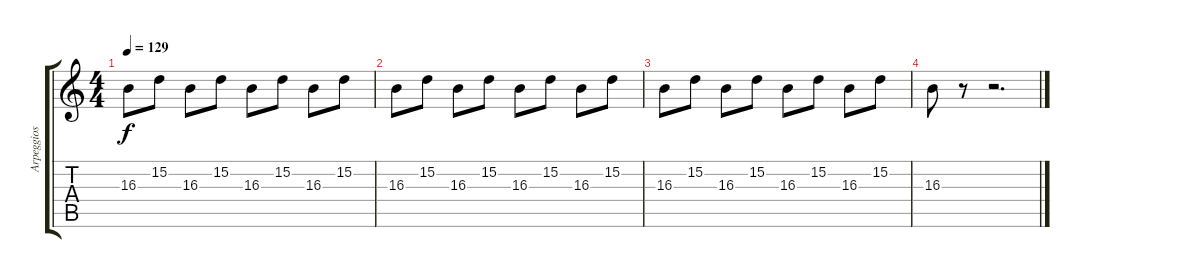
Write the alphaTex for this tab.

\track ("Arpeggios" "Arpeggios") {instrument lead4chiff}
\staff {score tabs}
\tuning (E4 B3 G3 D3 A2 E2) {hide}
\ts (4 4)
\tempo 129
\clef g2
\ks c
16.3.8{dy f} 15.2.8 16.3.8 15.2.8 16.3.8 15.2.8 16.3.8 15.2.8 |
16.3.8 15.2.8 16.3.8 15.2.8 16.3.8 15.2.8 16.3.8 15.2.8 |
16.3.8 15.2.8 16.3.8 15.2.8 16.3.8 15.2.8 16.3.8 15.2.8 |
16.3.8 r.8 r.2{d}
